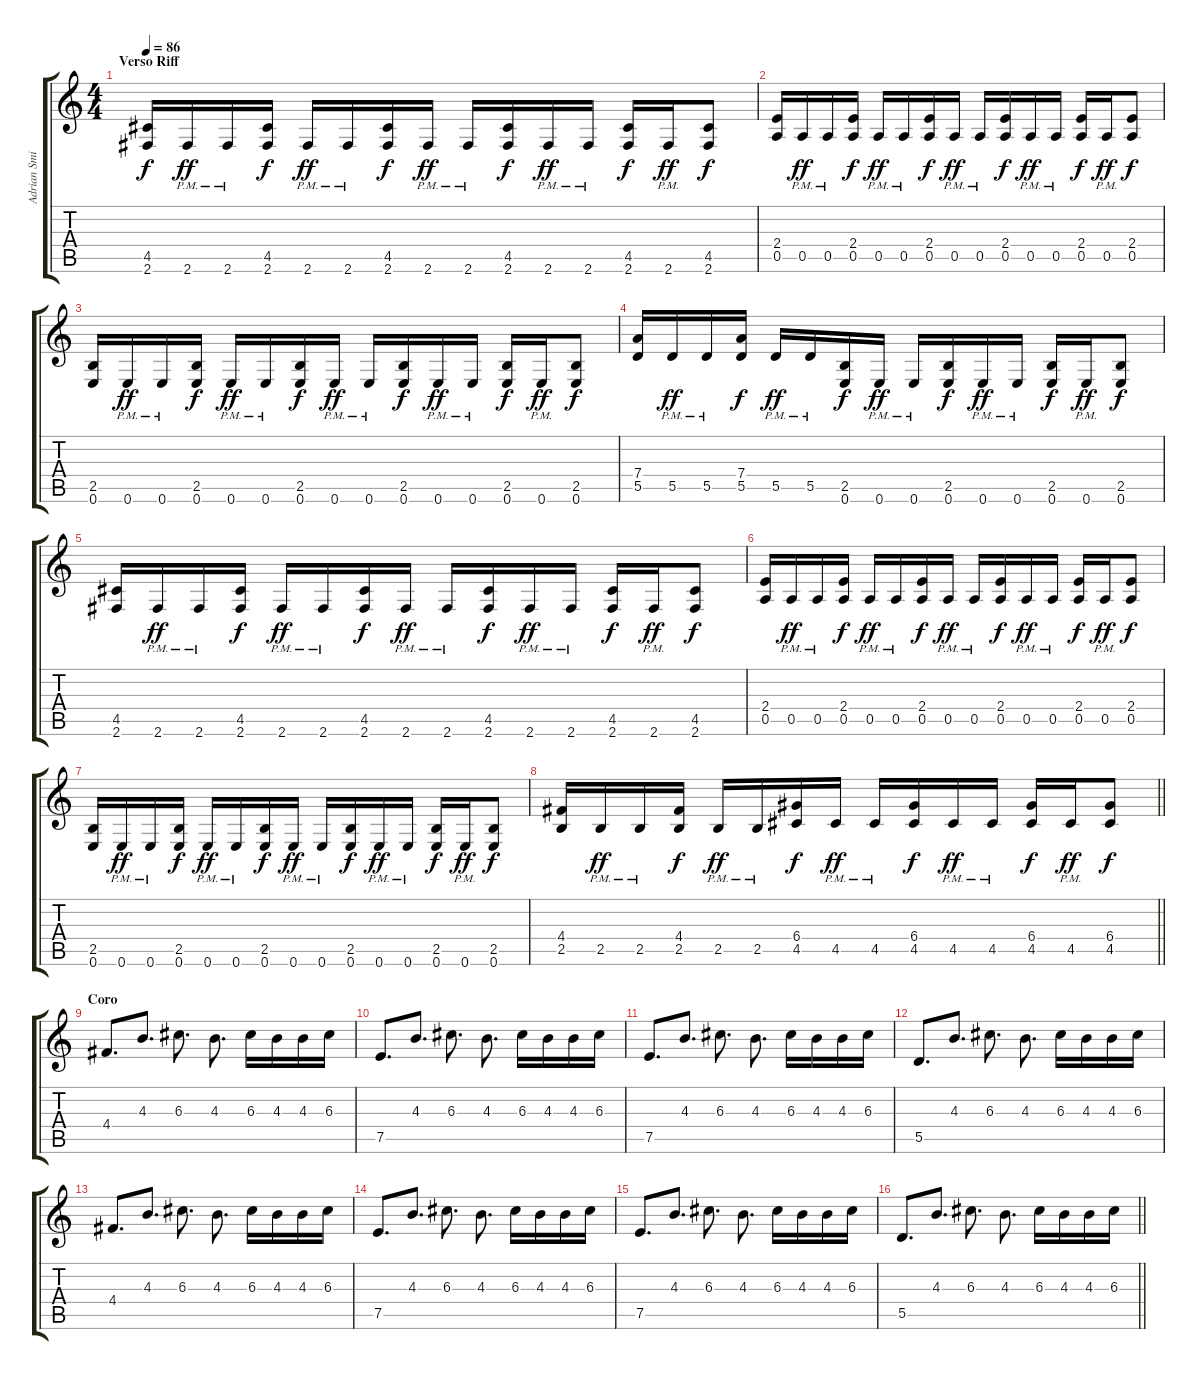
\track ("Adrian Smith" "Adrian Smi") {instrument distortionguitar}
\staff {score tabs}
\tuning (E4 B3 G3 D3 A2 E2) {hide}
\ts (4 4)
\section ("" "Verso Riff")
\tempo 86
\clef g2
\ks c
(4.5 2.6).16{dy f} 2.6{pm}.16{dy ff} 2.6{pm}.16 (4.5 2.6).16{dy f} 2.6{pm}.16{dy ff} 2.6{pm}.16 (4.5 2.6).16{dy f} 2.6{pm}.16{dy ff} 2.6{pm}.16 (4.5 2.6).16{dy f} 2.6{pm}.16{dy ff} 2.6{pm}.16 (4.5 2.6).16{dy f} 2.6{pm}.16{dy ff} (4.5 2.6).8{dy f} |
(2.4 0.5).16 0.5{pm}.16{dy ff} 0.5{pm}.16 (2.4 0.5).16{dy f} 0.5{pm}.16{dy ff} 0.5{pm}.16 (2.4 0.5).16{dy f} 0.5{pm}.16{dy ff} 0.5{pm}.16 (2.4 0.5).16{dy f} 0.5{pm}.16{dy ff} 0.5{pm}.16 (2.4 0.5).16{dy f} 0.5{pm}.16{dy ff} (2.4 0.5).8{dy f} |
(2.5 0.6).16 0.6{pm}.16{dy ff} 0.6{pm}.16 (2.5 0.6).16{dy f} 0.6{pm}.16{dy ff} 0.6{pm}.16 (2.5 0.6).16{dy f} 0.6{pm}.16{dy ff} 0.6{pm}.16 (2.5 0.6).16{dy f} 0.6{pm}.16{dy ff} 0.6{pm}.16 (2.5 0.6).16{dy f} 0.6{pm}.16{dy ff} (2.5 0.6).8{dy f} |
(7.4 5.5).16 5.5{pm}.16{dy ff} 5.5{pm}.16 (7.4 5.5).16{dy f} 5.5{pm}.16{dy ff} 5.5{pm}.16 (2.5 0.6).16{dy f} 0.6{pm}.16{dy ff} 0.6{pm}.16 (2.5 0.6).16{dy f} 0.6{pm}.16{dy ff} 0.6{pm}.16 (2.5 0.6).16{dy f} 0.6{pm}.16{dy ff} (2.5 0.6).8{dy f} |
(4.5 2.6).16 2.6{pm}.16{dy ff} 2.6{pm}.16 (4.5 2.6).16{dy f} 2.6{pm}.16{dy ff} 2.6{pm}.16 (4.5 2.6).16{dy f} 2.6{pm}.16{dy ff} 2.6{pm}.16 (4.5 2.6).16{dy f} 2.6{pm}.16{dy ff} 2.6{pm}.16 (4.5 2.6).16{dy f} 2.6{pm}.16{dy ff} (4.5 2.6).8{dy f} |
(2.4 0.5).16 0.5{pm}.16{dy ff} 0.5{pm}.16 (2.4 0.5).16{dy f} 0.5{pm}.16{dy ff} 0.5{pm}.16 (2.4 0.5).16{dy f} 0.5{pm}.16{dy ff} 0.5{pm}.16 (2.4 0.5).16{dy f} 0.5{pm}.16{dy ff} 0.5{pm}.16 (2.4 0.5).16{dy f} 0.5{pm}.16{dy ff} (2.4 0.5).8{dy f} |
(2.5 0.6).16 0.6{pm}.16{dy ff} 0.6{pm}.16 (2.5 0.6).16{dy f} 0.6{pm}.16{dy ff} 0.6{pm}.16 (2.5 0.6).16{dy f} 0.6{pm}.16{dy ff} 0.6{pm}.16 (2.5 0.6).16{dy f} 0.6{pm}.16{dy ff} 0.6{pm}.16 (2.5 0.6).16{dy f} 0.6{pm}.16{dy ff} (2.5 0.6).8{dy f} |
\barLineRight lightlight
(4.4 2.5).16 2.5{pm}.16{dy ff} 2.5{pm}.16 (4.4 2.5).16{dy f} 2.5{pm}.16{dy ff} 2.5{pm}.16 (6.4 4.5).16{dy f} 4.5{pm}.16{dy ff} 4.5{pm}.16 (6.4 4.5).16{dy f} 4.5{pm}.16{dy ff} 4.5{pm}.16 (6.4 4.5).16{dy f} 4.5{pm}.16{dy ff} (6.4 4.5).8{dy f} |
\section ("" "Coro")
4.4.8{d} 4.3.8{d} 6.3.8{d} 4.3.8{d} 6.3.16 4.3.16 4.3.16 6.3.16 |
7.5.8{d} 4.3.8{d} 6.3.8{d} 4.3.8{d} 6.3.16 4.3.16 4.3.16 6.3.16 |
7.5.8{d} 4.3.8{d} 6.3.8{d} 4.3.8{d} 6.3.16 4.3.16 4.3.16 6.3.16 |
5.5.8{d} 4.3.8{d} 6.3.8{d} 4.3.8{d} 6.3.16 4.3.16 4.3.16 6.3.16 |
4.4.8{d} 4.3.8{d} 6.3.8{d} 4.3.8{d} 6.3.16 4.3.16 4.3.16 6.3.16 |
7.5.8{d} 4.3.8{d} 6.3.8{d} 4.3.8{d} 6.3.16 4.3.16 4.3.16 6.3.16 |
7.5.8{d} 4.3.8{d} 6.3.8{d} 4.3.8{d} 6.3.16 4.3.16 4.3.16 6.3.16 |
\barLineRight lightlight
5.5.8{d} 4.3.8{d} 6.3.8{d} 4.3.8{d} 6.3.16 4.3.16 4.3.16 6.3.16
